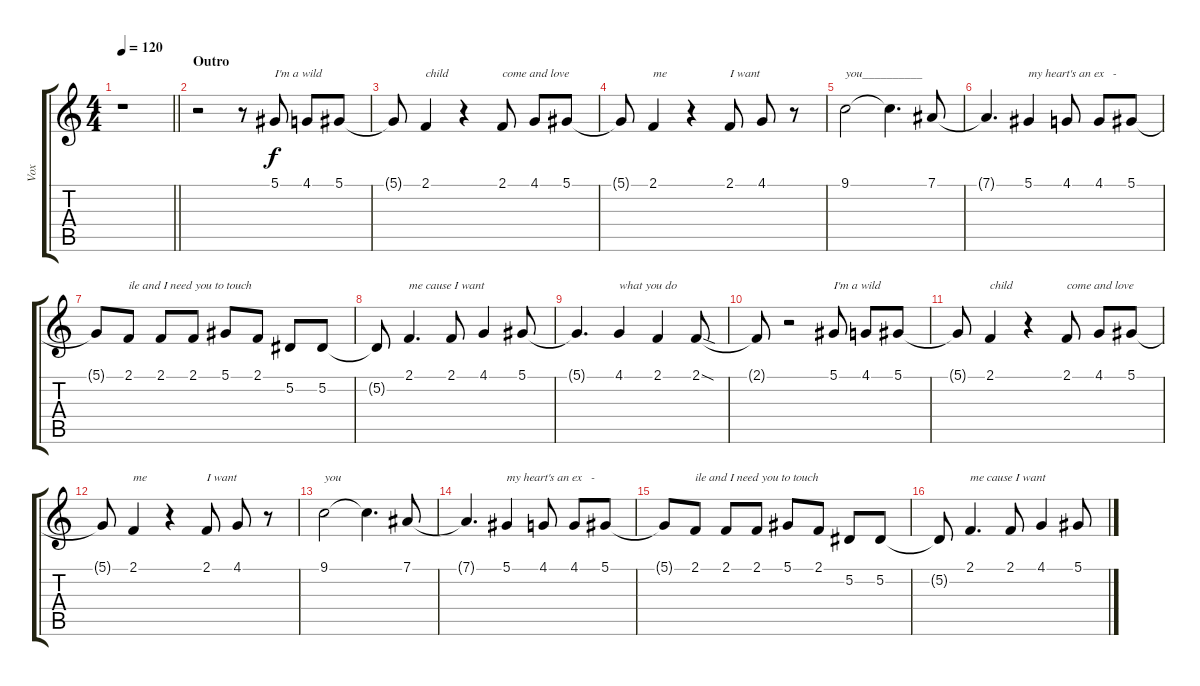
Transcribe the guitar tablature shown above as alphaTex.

\track ("Vox" "Vox") {instrument cello}
\staff {score tabs}
\tuning (Eb4 Bb3 Gb3 Db3 Ab2 Eb2) {hide}
\ts (4 4)
\tempo 120
\clef g2
\barLineRight lightlight
\ks c
r.1{dy f} |
\section ("" "Outro")
r.2 r.8 5.1.8{txt "I'm a wild"} 4.1.8 5.1.8 |
5.1{t}.8 2.1.4{txt "child"} r.4 2.1.8{txt "come and love"} 4.1.8 5.1.8 |
5.1{t}.8 2.1.4{txt "me"} r.4 2.1.8{txt "I want"} 4.1.8 r.8 |
9.1.2{txt "you__________"} 9.1{t}.4{d} 7.1.8 |
7.1{t}.4{d} 5.1.4{txt "my heart's an ex   -"} 4.1.8 4.1.8 5.1.8 |
5.1{t}.8 2.1.8{txt "ile and I need you to touch"} 2.1.8 2.1.8 5.1.8 2.1.8 5.2.8 5.2.8 |
5.2{t}.8 2.1.4{d txt "me cause I want"} 2.1.8 4.1.4 5.1.8 |
5.1{t}.4{d} 4.1.4{txt "what you do"} 2.1.4 2.1{sod}.8 |
2.1{t}.8 r.2 5.1.8{txt "I'm a wild"} 4.1.8 5.1.8 |
5.1{t}.8 2.1.4{txt "child"} r.4 2.1.8{txt "come and love"} 4.1.8 5.1.8 |
5.1{t}.8 2.1.4{txt "me"} r.4 2.1.8{txt "I want"} 4.1.8 r.8 |
9.1.2{txt "you"} 9.1{t}.4{d} 7.1.8 |
7.1{t}.4{d} 5.1.4{txt "my heart's an ex   -"} 4.1.8 4.1.8 5.1.8 |
5.1{t}.8 2.1.8{txt "ile and I need you to touch"} 2.1.8 2.1.8 5.1.8 2.1.8 5.2.8 5.2.8 |
5.2{t}.8 2.1.4{d txt "me cause I want"} 2.1.8 4.1.4 5.1.8
